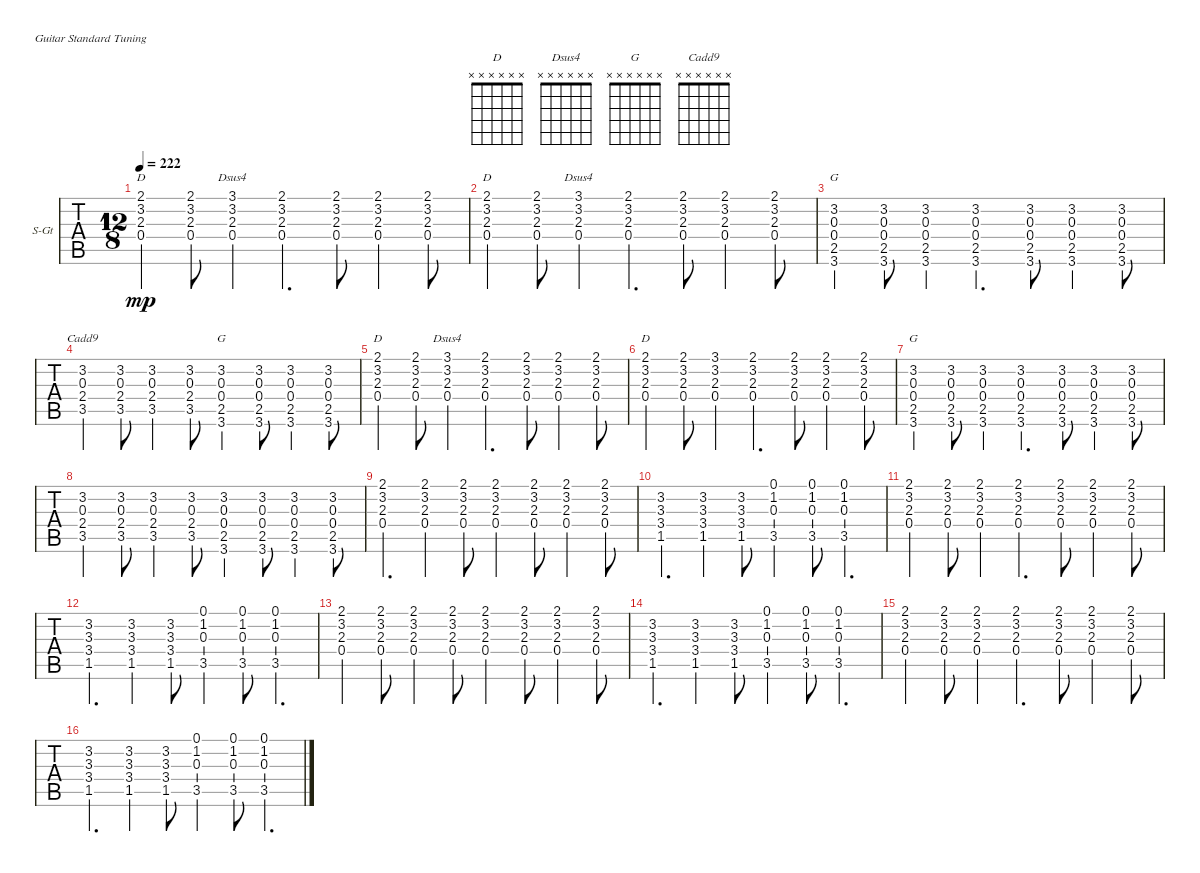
\bracketExtendMode nobrackets
\firstSystemTrackNameOrientation horizontal
\otherSystemsTrackNameOrientation horizontal
\track ("Acoustic Guitar" "S-Gt") {instrument acousticguitarsteel}
\staff {tabs}
\tuning (E4 B3 G3 D3 A2 E2)
\chord ("D" x x x x x x)
\chord ("Dsus4" x x x x x x)
\chord ("G" x x x x x x)
\chord ("Cadd9" x x x x x x)
\ts (12 8)
\tempo 222
\clef g2
\ks c
(2.1 3.2 2.3 0.4).4{ch "D" dy mp} (2.1 3.2 2.3 0.4).8 (3.1 3.2 2.3 0.4).4{ch "Dsus4"} (2.1 3.2 2.3 0.4).4{d} (2.1 3.2 2.3 0.4).8 (2.1 3.2 2.3 0.4).4 (2.1 3.2 2.3 0.4).8 |
(2.1 3.2 2.3 0.4).4{ch "D"} (2.1 3.2 2.3 0.4).8 (3.1 3.2 2.3 0.4).4{ch "Dsus4"} (2.1 3.2 2.3 0.4).4{d} (2.1 3.2 2.3 0.4).8 (2.1 3.2 2.3 0.4).4 (2.1 3.2 2.3 0.4).8 |
(3.2 0.3 0.4 2.5 3.6).4{ch "G"} (3.2 0.3 0.4 2.5 3.6).8 (3.2 0.3 0.4 2.5 3.6).4 (3.2 0.3 0.4 2.5 3.6).4{d} (3.2 0.3 0.4 2.5 3.6).8 (3.2 0.3 0.4 2.5 3.6).4 (3.2 0.3 0.4 2.5 3.6).8 |
(3.2 0.3 2.4 3.5).4{ch "Cadd9"} (3.2 0.3 2.4 3.5).8 (3.2 0.3 2.4 3.5).4 (3.2 0.3 2.4 3.5).8 (3.2 0.3 0.4 2.5 3.6).4{ch "G"} (3.2 0.3 0.4 2.5 3.6).8 (3.2 0.3 0.4 2.5 3.6).4 (3.2 0.3 0.4 2.5 3.6).8 |
(2.1 3.2 2.3 0.4).4{ch "D"} (2.1 3.2 2.3 0.4).8 (3.1 3.2 2.3 0.4).4{ch "Dsus4"} (2.1 3.2 2.3 0.4).4{d} (2.1 3.2 2.3 0.4).8 (2.1 3.2 2.3 0.4).4 (2.1 3.2 2.3 0.4).8 |
(2.1 3.2 2.3 0.4).4{ch "D"} (2.1 3.2 2.3 0.4).8 (3.1 3.2 2.3 0.4).4 (2.1 3.2 2.3 0.4).4{d} (2.1 3.2 2.3 0.4).8 (2.1 3.2 2.3 0.4).4 (2.1 3.2 2.3 0.4).8 |
(3.2 0.3 0.4 2.5 3.6).4{ch "G"} (3.2 0.3 0.4 2.5 3.6).8 (3.2 0.3 0.4 2.5 3.6).4 (3.2 0.3 0.4 2.5 3.6).4{d} (3.2 0.3 0.4 2.5 3.6).8 (3.2 0.3 0.4 2.5 3.6).4 (3.2 0.3 0.4 2.5 3.6).8 |
(3.2 0.3 2.4 3.5).4 (3.2 0.3 2.4 3.5).8 (3.2 0.3 2.4 3.5).4 (3.2 0.3 2.4 3.5).8 (3.2 0.3 0.4 2.5 3.6).4 (3.2 0.3 0.4 2.5 3.6).8 (3.2 0.3 0.4 2.5 3.6).4 (3.2 0.3 0.4 2.5 3.6).8 |
(2.1 3.2 2.3 0.4).4{d} (2.1 3.2 2.3 0.4).4 (2.1 3.2 2.3 0.4).8 (2.1 3.2 2.3 0.4).4 (2.1 3.2 2.3 0.4).8 (2.1 3.2 2.3 0.4).4 (2.1 3.2 2.3 0.4).8 |
(3.2 3.3 3.4 1.5).4{d} (3.2 3.3 3.4 1.5).4 (3.2 3.3 3.4 1.5).8 (0.1 1.2 0.3 3.5).4 (0.1 1.2 0.3 3.5).8 (0.1 1.2 0.3 3.5).4{d} |
(2.1 3.2 2.3 0.4).4 (2.1 3.2 2.3 0.4).8 (2.1 3.2 2.3 0.4).4 (2.1 3.2 2.3 0.4).4{d} (2.1 3.2 2.3 0.4).8 (2.1 3.2 2.3 0.4).4 (2.1 3.2 2.3 0.4).8 |
(3.2 3.3 3.4 1.5).4{d} (3.2 3.3 3.4 1.5).4 (3.2 3.3 3.4 1.5).8 (0.1 1.2 0.3 3.5).4 (0.1 1.2 0.3 3.5).8 (0.1 1.2 0.3 3.5).4{d} |
(2.1 3.2 2.3 0.4).4 (2.1 3.2 2.3 0.4).8 (2.1 3.2 2.3 0.4).4 (2.1 3.2 2.3 0.4).8 (2.1 3.2 2.3 0.4).4 (2.1 3.2 2.3 0.4).8 (2.1 3.2 2.3 0.4).4 (2.1 3.2 2.3 0.4).8 |
(3.2 3.3 3.4 1.5).4{d} (3.2 3.3 3.4 1.5).4 (3.2 3.3 3.4 1.5).8 (0.1 1.2 0.3 3.5).4 (0.1 1.2 0.3 3.5).8 (0.1 1.2 0.3 3.5).4{d} |
(2.1 3.2 2.3 0.4).4 (2.1 3.2 2.3 0.4).8 (2.1 3.2 2.3 0.4).4 (2.1 3.2 2.3 0.4).4{d} (2.1 3.2 2.3 0.4).8 (2.1 3.2 2.3 0.4).4 (2.1 3.2 2.3 0.4).8 |
(3.2 3.3 3.4 1.5).4{d} (3.2 3.3 3.4 1.5).4 (3.2 3.3 3.4 1.5).8 (0.1 1.2 0.3 3.5).4 (0.1 1.2 0.3 3.5).8 (0.1 1.2 0.3 3.5).4{d}
